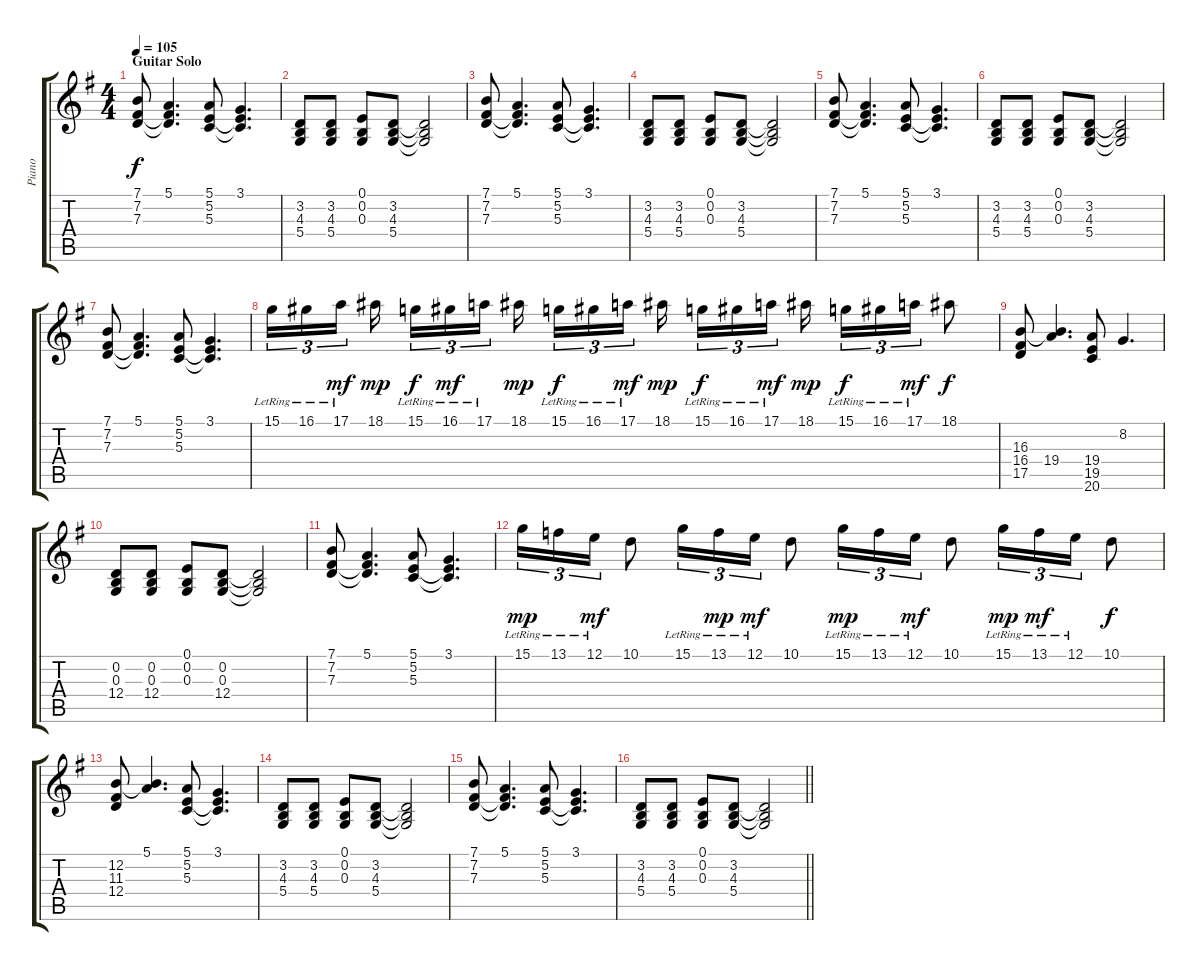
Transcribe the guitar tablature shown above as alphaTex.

\track ("Piano" "Piano") {instrument acousticgrandpiano}
\staff {score tabs}
\tuning (E4 B3 G3 D3 A2 E2) {hide}
\ts (4 4)
\section ("" "Guitar Solo")
\tempo 105
\clef g2
\ks g
(7.1 7.2 7.3).8{dy f} (5.1 7.2{t} 7.3{t}).4{d} (5.1 5.2 5.3).8 (3.1 5.2{t} 5.3{t}).4{d} |
(3.2 4.3 5.4).8 (3.2 4.3 5.4).8 (0.1 0.2 0.3).8 (3.2 4.3 5.4).8 (3.2{t} 4.3{t} 5.4{t}).2 |
(7.1 7.2 7.3).8 (5.1 7.2{t} 7.3{t}).4{d} (5.1 5.2 5.3).8 (3.1 5.2{t} 5.3{t}).4{d} |
(3.2 4.3 5.4).8 (3.2 4.3 5.4).8 (0.1 0.2 0.3).8 (3.2 4.3 5.4).8 (3.2{t} 4.3{t} 5.4{t}).2 |
(7.1 7.2 7.3).8 (5.1 7.2{t} 7.3{t}).4{d} (5.1 5.2 5.3).8 (3.1 5.2{t} 5.3{t}).4{d} |
(3.2 4.3 5.4).8 (3.2 4.3 5.4).8 (0.1 0.2 0.3).8 (3.2 4.3 5.4).8 (3.2{t} 4.3{t} 5.4{t}).2 |
(7.1 7.2 7.3).8 (5.1 7.2{t} 7.3{t}).4{d} (5.1 5.2 5.3).8 (3.1 5.2{t} 5.3{t}).4{d} |
15.1{lr}.16{tu (3 2)} 16.1{lr}.16{tu (3 2)} 17.1{lr}.16{tu (3 2) dy mf beam splitsecondary} 18.1.16{dy mp beam splitsecondary} 15.1{lr}.16{tu (3 2) dy f} 16.1{lr}.16{tu (3 2) dy mf} 17.1{lr}.16{tu (3 2) beam splitsecondary} 18.1.16{dy mp beam splitsecondary} 15.1{lr}.16{tu (3 2) dy f} 16.1{lr}.16{tu (3 2)} 17.1{lr}.16{tu (3 2) dy mf} 18.1.16{dy mp beam splitsecondary} 15.1{lr}.16{tu (3 2) dy f} 16.1{lr}.16{tu (3 2)} 17.1{lr}.16{tu (3 2) dy mf beam splitsecondary} 18.1.16{dy mp} 15.1{lr}.16{tu (3 2) dy f} 16.1{lr}.16{tu (3 2)} 17.1{lr}.16{tu (3 2) dy mf} 18.1.8{dy f} |
(16.3 16.4 17.5).8 (16.3{t} 19.4).4{d} (19.4 19.5 20.6).8 8.2.4{d} |
(0.2 0.3 12.4).8 (0.2 0.3 12.4).8 (0.1 0.2 0.3).8 (0.2 0.3 12.4).8 (0.2{t} 0.3{t} 12.4{t}).2 |
(7.1 7.2 7.3).8 (5.1 7.2{t} 7.3{t}).4{d} (5.1 5.2 5.3).8 (3.1 5.2{t} 5.3{t}).4{d} |
15.1{lr}.16{tu (3 2) dy mp} 13.1{lr}.16{tu (3 2)} 12.1{lr}.16{tu (3 2) dy mf} 10.1.8 15.1{lr}.16{tu (3 2)} 13.1{lr}.16{tu (3 2) dy mp} 12.1{lr}.16{tu (3 2) dy mf} 10.1.8 15.1{lr}.16{tu (3 2) dy mp} 13.1{lr}.16{tu (3 2)} 12.1{lr}.16{tu (3 2) dy mf} 10.1.8 15.1{lr}.16{tu (3 2) dy mp} 13.1{lr}.16{tu (3 2) dy mf} 12.1{lr}.16{tu (3 2)} 10.1.8{dy f} |
(12.2 11.3 12.4).8 (5.1 12.2{t}).4{d} (5.1 5.2 5.3).8 (3.1 5.2{t} 5.3{t}).4{d} |
(3.2 4.3 5.4).8 (3.2 4.3 5.4).8 (0.1 0.2 0.3).8 (3.2 4.3 5.4).8 (3.2{t} 4.3{t} 5.4{t}).2 |
(7.1 7.2 7.3).8 (5.1 7.2{t} 7.3{t}).4{d} (5.1 5.2 5.3).8 (3.1 5.2{t} 5.3{t}).4{d} |
\barLineRight lightlight
(3.2 4.3 5.4).8 (3.2 4.3 5.4).8 (0.1 0.2 0.3).8 (3.2 4.3 5.4).8 (3.2{t} 4.3{t} 5.4{t}).2
